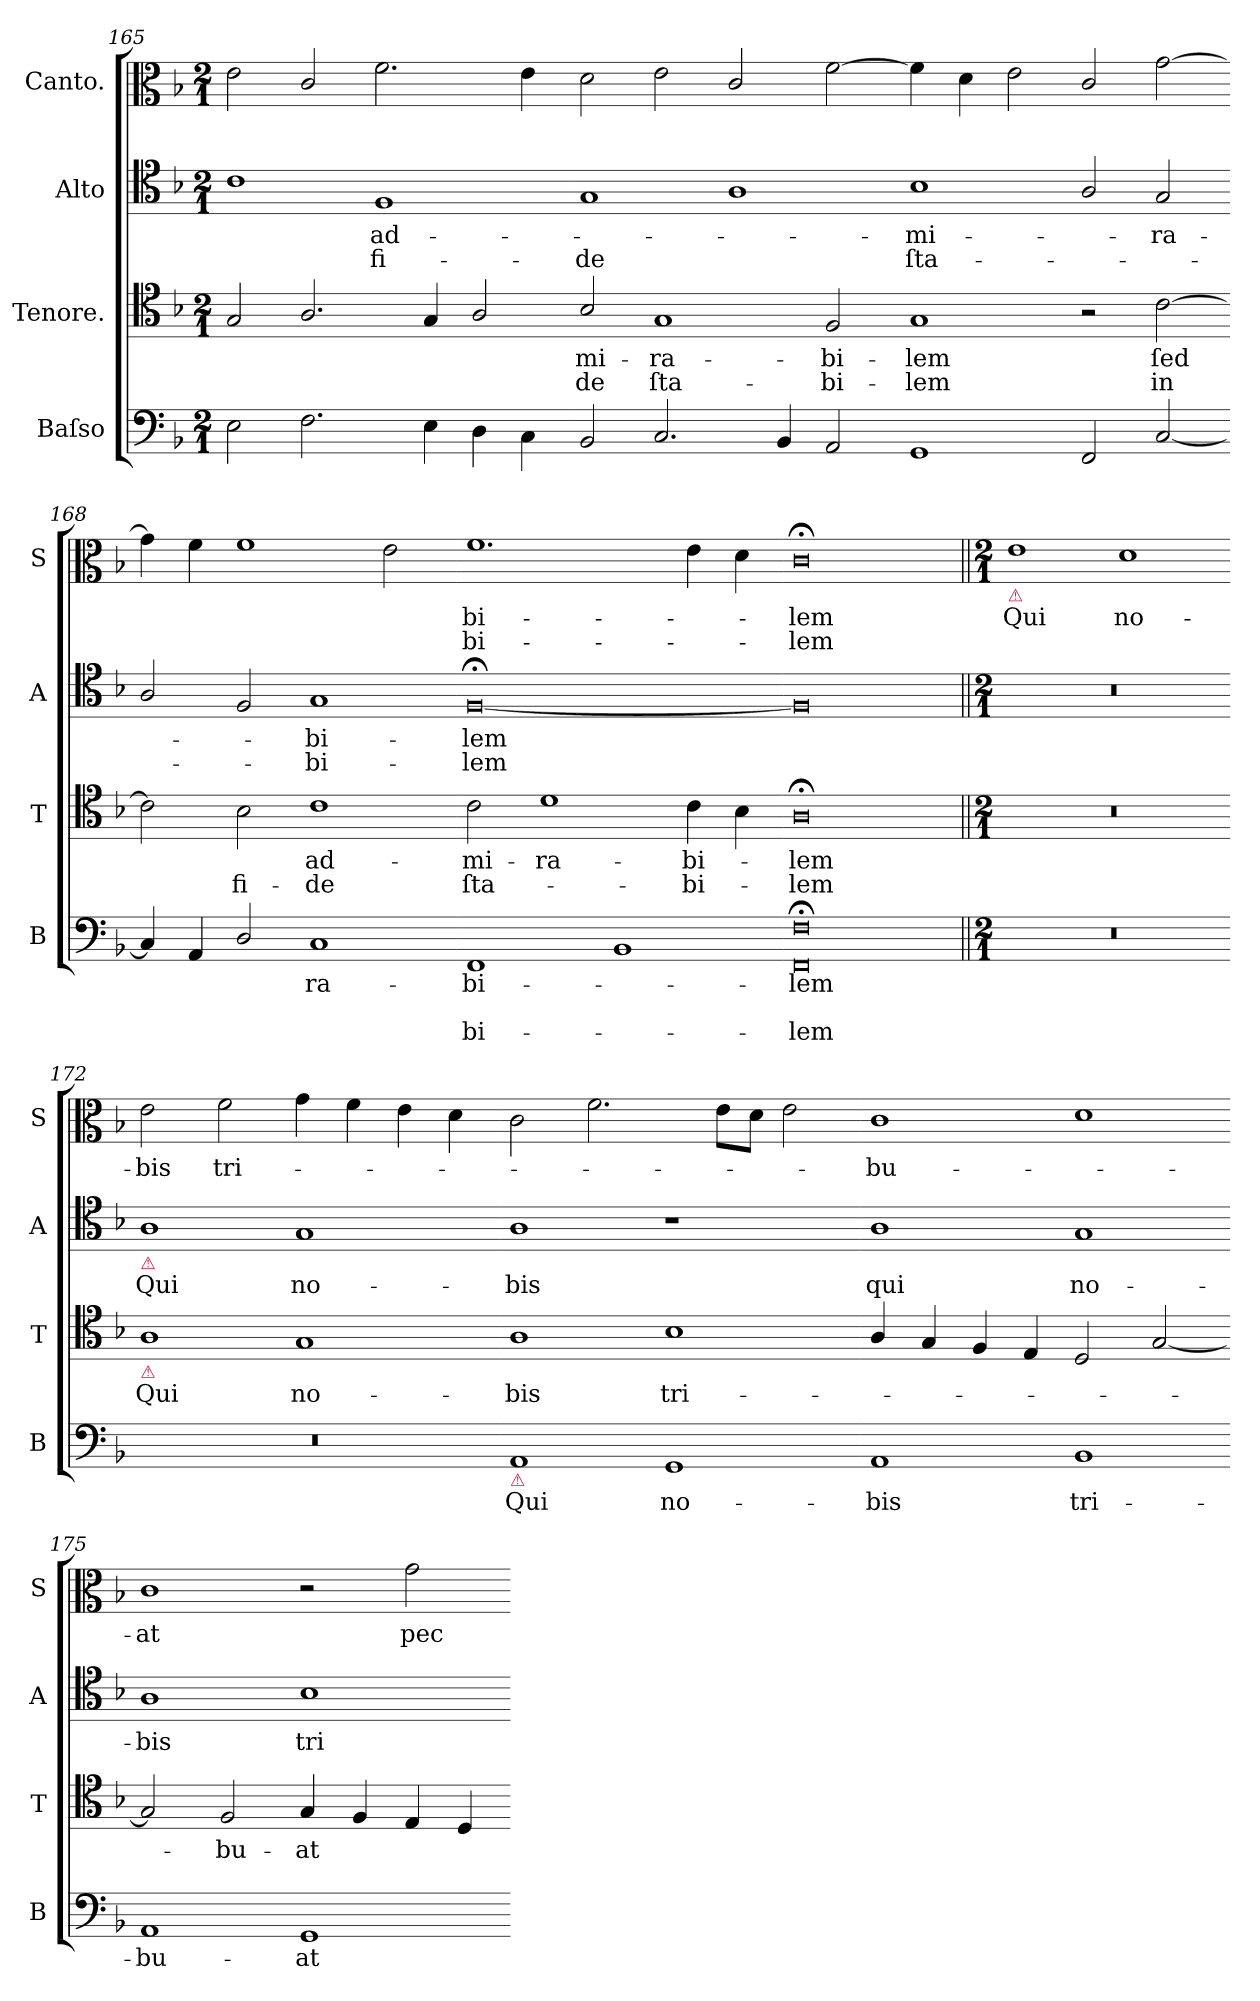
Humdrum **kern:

**kern	**text	**text	**text	**kern	**text	**text	**kern	**text	**text	**kern	**text	**text
*part4	*part4	*part4	*part4	*part3	*part3	*part3	*part2	*part2	*part2	*part1	*part1	*part1
*staff4	*staff4	*staff4	*staff4	*staff3	*staff3	*staff3	*staff2	*staff2	*staff2	*staff1	*staff1	*staff1
*I"Baſso	*	*	*	*I"Tenore.	*	*	*I"Alto	*	*	*I"Canto.	*	*
*I'B	*	*	*	*I'T	*	*	*I'A	*	*	*I'S	*	*
*clefF4	*	*	*	*clefC4	*	*	*clefC4	*	*	*clefC3	*	*
*k[b-]	*	*	*	*k[b-]	*	*	*k[b-]	*	*	*k[b-]	*	*
*F:	*	*	*	*F:	*	*	*F:	*	*	*F:	*	*
*M2/1	*	*	*	*M2/1	*	*	*M2/1	*	*	*M2/1	*	*
=165	=165	=165	=165	=165	=165	=165	=165	=165	=165	=165	=165	=165
2E\	.	.	.	2G/	.	.	1c	.	.	2e\	.	.
2.F\	.	.	.	2.A/	.	.	.	.	.	2c/	.	.
.	.	.	.	.	.	.	1F	ad-	fi-	2.f\	.	.
4E\	.	.	.	4G/	.	.	.	.	.	.	.	.
4D\	.	.	.	2A/	.	.	.	.	.	.	.	.
4C\	.	.	.	.	.	.	.	.	.	4e\	.	.
=166-	=166-	=166-	=166-	=166-	=166-	=166-	=166-	=166-	=166-	=166-	=166-	=166-
2BB-/	.	.	.	2B-/	-mi-	-de	1G	.	-de	2d\	.	.
2.C/	.	.	.	1G	-ra-	ſta-	.	.	.	2e\	.	.
.	.	.	.	.	.	.	1A	.	.	2c/	.	.
4BB-/	.	.	.	.	.	.	.	.	.	.	.	.
2AA/	.	.	.	2F/	-bi-	-bi-	.	.	.	[2f\	.	.
=167-	=167-	=167-	=167-	=167-	=167-	=167-	=167-	=167-	=167-	=167-	=167-	=167-
1GG	.	.	.	1G	-lem	-lem	1B-	-mi-	ſta-	4f\]	.	.
.	.	.	.	.	.	.	.	.	.	4d\	.	.
.	.	.	.	.	.	.	.	.	.	2e\	.	.
2FF/	.	.	.	2r	.	.	2A/	.	.	2c/	.	.
[2C/	.	.	.	[2c\	ſed	in	2G/	-ra-	.	[2g\	.	.
=168-	=168-	=168-	=168-	=168-	=168-	=168-	=168-	=168-	=168-	=168-	=168-	=168-
4C/]	.	.	.	2c\]	.	.	2A/	.	.	4g\]	.	.
4AA/	.	.	.	.	.	.	.	.	.	4f\	.	.
2D/	.	.	.	2B-\	.	fi-	2F/	.	.	1f	.	.
1C	ra-	.	.	1c	ad-	-de	1G	-bi-	-bi-	.	.	.
.	.	.	.	.	.	.	.	.	.	2e\	.	.
=169-	=169-	=169-	=169-	=169-	=169-	=169-	=169-	=169-	=169-	=169-	=169-	=169-
1FF	-bi-	.	-bi-	2c\	-mi-	ſta-	[0F;<;	-lem	-lem	1.f	-bi-	-bi-
.	.	.	.	1d	-ra-	.	.	.	.	.	.	.
1BB-	.	.	.	.	.	.	.	.	.	.	.	.
.	.	.	.	4c\	-bi-	-bi-	.	.	.	4e\	.	.
.	.	.	.	4B-\	.	.	.	.	.	4d\	.	.
=170-	=170-	=170-	=170-	=170-	=170-	=170-	=170-	=170-	=170-	=170-	=170-	=170-
0FF;<; 0F;<;	-lem	.	-lem	0A;	-lem	-lem	0F]	.	.	0c;<;	-lem	-lem
=171||	=171||	=171||	=171||	=171||	=171||	=171||	=171||	=171||	=171||	=171||	=171||	=171||
*M2/1	*	*	*	*M2/1	*	*	*M2/1	*	*	*M2/1	*	*
!	!	!	!	!	!	!	!	!	!	!LO:TX:b:color=crimson:t=⚠	!	!
0r	.	.	.	0r	.	.	0r	.	.	1e	Qui	.
.	.	.	.	.	.	.	.	.	.	1d	no-	.
=172-	=172-	=172-	=172-	=172-	=172-	=172-	=172-	=172-	=172-	=172-	=172-	=172-
!	!	!	!	!	!	!	!LO:TX:b:color=crimson:t=⚠	!	!	!	!	!
!	!	!	!	!LO:TX:b:color=crimson:t=⚠	!	!	!	!	!	!	!	!
0r	.	.	.	1A	Qui	.	1A	Qui	.	2e\	-bis	.
.	.	.	.	.	.	.	.	.	.	2f\	tri-	.
.	.	.	.	1G	no-	.	1G	no-	.	4g\	.	.
.	.	.	.	.	.	.	.	.	.	4f\	.	.
.	.	.	.	.	.	.	.	.	.	4e\	.	.
.	.	.	.	.	.	.	.	.	.	4d\	.	.
=173-	=173-	=173-	=173-	=173-	=173-	=173-	=173-	=173-	=173-	=173-	=173-	=173-
!LO:TX:b:color=crimson:t=⚠	!	!	!	!	!	!	!	!	!	!	!	!
1AA	Qui	.	.	1A	-bis	.	1A	-bis	.	2c\	.	.
.	.	.	.	.	.	.	.	.	.	2.f\	.	.
1GG	no-	.	.	1B-	tri-	.	1r	.	.	.	.	.
.	.	.	.	.	.	.	.	.	.	8e\L	.	.
.	.	.	.	.	.	.	.	.	.	8d\J	.	.
.	.	.	.	.	.	.	.	.	.	2e\	.	.
=174-	=174-	=174-	=174-	=174-	=174-	=174-	=174-	=174-	=174-	=174-	=174-	=174-
1AA	-bis	.	.	4A/	.	.	1A	qui	.	1c	-bu-	.
.	.	.	.	4G/	.	.	.	.	.	.	.	.
.	.	.	.	4F/	.	.	.	.	.	.	.	.
.	.	.	.	4E/	.	.	.	.	.	.	.	.
1BB-	tri-	.	.	2D/	.	.	1G	no-	.	1d	.	.
.	.	.	.	[2G/	.	.	.	.	.	.	.	.
=175-	=175-	=175-	=175-	=175-	=175-	=175-	=175-	=175-	=175-	=175-	=175-	=175-
1AA	-bu-	.	.	2G/]	.	.	1A	-bis	.	1c	-at	.
.	.	.	.	2F/	-bu-	.	.	.	.	.	.	.
1GG	-at	.	.	4G/	-at	.	1B-	tri-	.	2r	.	.
.	.	.	.	4F/	.	.	.	.	.	.	.	.
.	.	.	.	4E/	.	.	.	.	.	2g\	pec-	.
.	.	.	.	4D/	.	.	.	.	.	.	.	.
=-	=-	=-	=-	=-	=-	=-	=-	=-	=-	=-	=-	=-
*-	*-	*-	*-	*-	*-	*-	*-	*-	*-	*-	*-	*-
